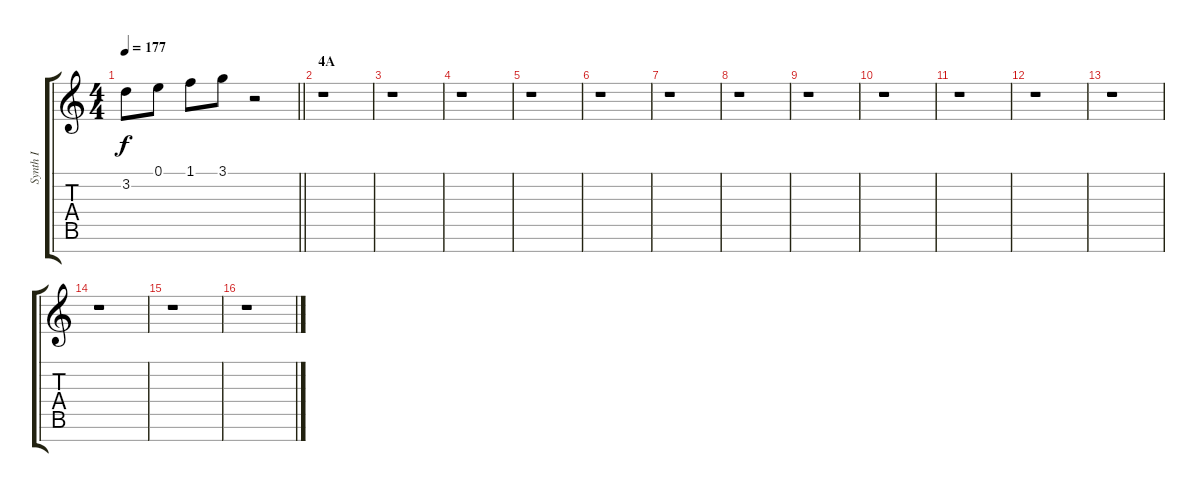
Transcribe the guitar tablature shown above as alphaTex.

\track ("Synth I" "Synth I") {instrument fx5brightness}
\staff {score tabs}
\tuning (E5 B4 G4 D4 A3 E3 B2) {hide}
\ts (4 4)
\tempo 177
\clef g2
\barLineRight lightlight
\ks c
3.2.8{dy f} 0.1.8 1.1.8 3.1.8 r.2 |
\section ("" "4A")
r.1 |
r.1 |
r.1 |
r.1 |
r.1 |
r.1 |
r.1 |
r.1 |
r.1 |
r.1 |
r.1 |
r.1 |
r.1 |
r.1 |
r.1
